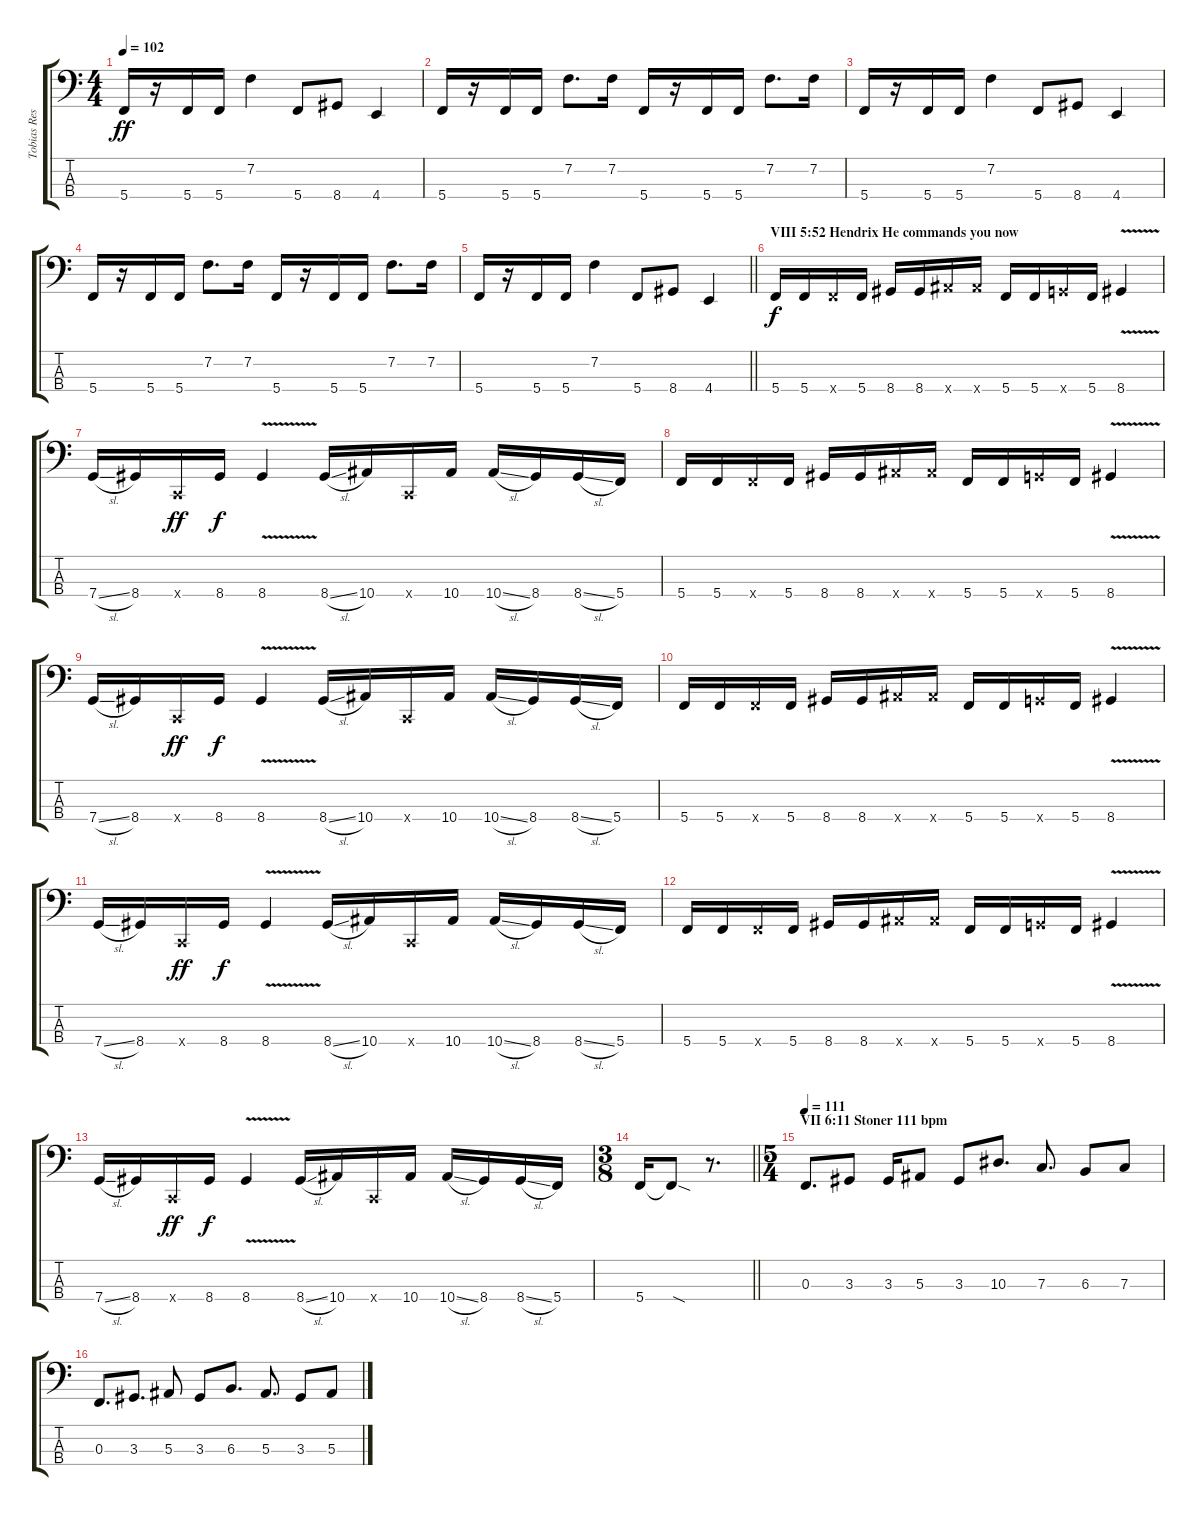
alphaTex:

\track ("Tobias Resch (Bass Guitar) C Tuning" "Tobias Res") {instrument electricbassfinger}
\staff {score tabs}
\tuning (Eb2 Bb1 F1 C1) {hide}
\ts (4 4)
\tempo 102
\clef f4
\ks c
5.4.16{dy ff} r.16 5.4.16 5.4.16 7.2.4 5.4.8 8.4.8 4.4.4 |
5.4.16 r.16 5.4.16 5.4.16 7.2.8{d} 7.2.16 5.4.16 r.16 5.4.16 5.4.16 7.2.8{d} 7.2.16 |
5.4.16 r.16 5.4.16 5.4.16 7.2.4 5.4.8 8.4.8 4.4.4 |
5.4.16 r.16 5.4.16 5.4.16 7.2.8{d} 7.2.16 5.4.16 r.16 5.4.16 5.4.16 7.2.8{d} 7.2.16 |
\barLineRight lightlight
5.4.16 r.16 5.4.16 5.4.16 7.2.4 5.4.8 8.4.8 4.4.4 |
\section ("" "VIII 5:52 Hendrix He commands you now")
5.4.16{dy f} 5.4.16 5.4{x}.16 5.4.16 8.4.16 8.4.16 10.4{x}.16 10.4{x}.16 5.4.16 5.4.16 7.4{x}.16 5.4.16 8.4{v}.4 |
7.4{sl}.16 8.4.16 0.4{x}.16{dy ff} 8.4.16{dy f} 8.4{v}.4 8.4{sl}.16 10.4.16 0.4{x}.16 10.4.16 10.4{sl}.16 8.4.16 8.4{sl}.16 5.4.16 |
5.4.16 5.4.16 5.4{x}.16 5.4.16 8.4.16 8.4.16 10.4{x}.16 10.4{x}.16 5.4.16 5.4.16 7.4{x}.16 5.4.16 8.4{v}.4 |
7.4{sl}.16 8.4.16 0.4{x}.16{dy ff} 8.4.16{dy f} 8.4{v}.4 8.4{sl}.16 10.4.16 0.4{x}.16 10.4.16 10.4{sl}.16 8.4.16 8.4{sl}.16 5.4.16 |
5.4.16 5.4.16 5.4{x}.16 5.4.16 8.4.16 8.4.16 10.4{x}.16 10.4{x}.16 5.4.16 5.4.16 7.4{x}.16 5.4.16 8.4{v}.4 |
7.4{sl}.16 8.4.16 0.4{x}.16{dy ff} 8.4.16{dy f} 8.4{v}.4 8.4{sl}.16 10.4.16 0.4{x}.16 10.4.16 10.4{sl}.16 8.4.16 8.4{sl}.16 5.4.16 |
5.4.16 5.4.16 5.4{x}.16 5.4.16 8.4.16 8.4.16 10.4{x}.16 10.4{x}.16 5.4.16 5.4.16 7.4{x}.16 5.4.16 8.4{v}.4 |
7.4{sl}.16 8.4.16 0.4{x}.16{dy ff} 8.4.16{dy f} 8.4{v}.4 8.4{sl}.16 10.4.16 0.4{x}.16 10.4.16 10.4{sl}.16 8.4.16 8.4{sl}.16 5.4.16 |
\ts (3 8)
\barLineRight lightlight
5.4.16 5.4{sod t}.8 r.8{d} |
\ts (5 4)
\section ("" "VII 6:11 Stoner 111 bpm")
\tempo 111
0.3.8{d} 3.3.8 3.3.16 5.3.8 3.3.8 10.3.8{d} 7.3.8{d} 6.3.8 7.3.8 |
0.3.8{d} 3.3.8{d} 5.3.8 3.3.8 6.3.8{d} 5.3.8{d} 3.3.8 5.3.8
